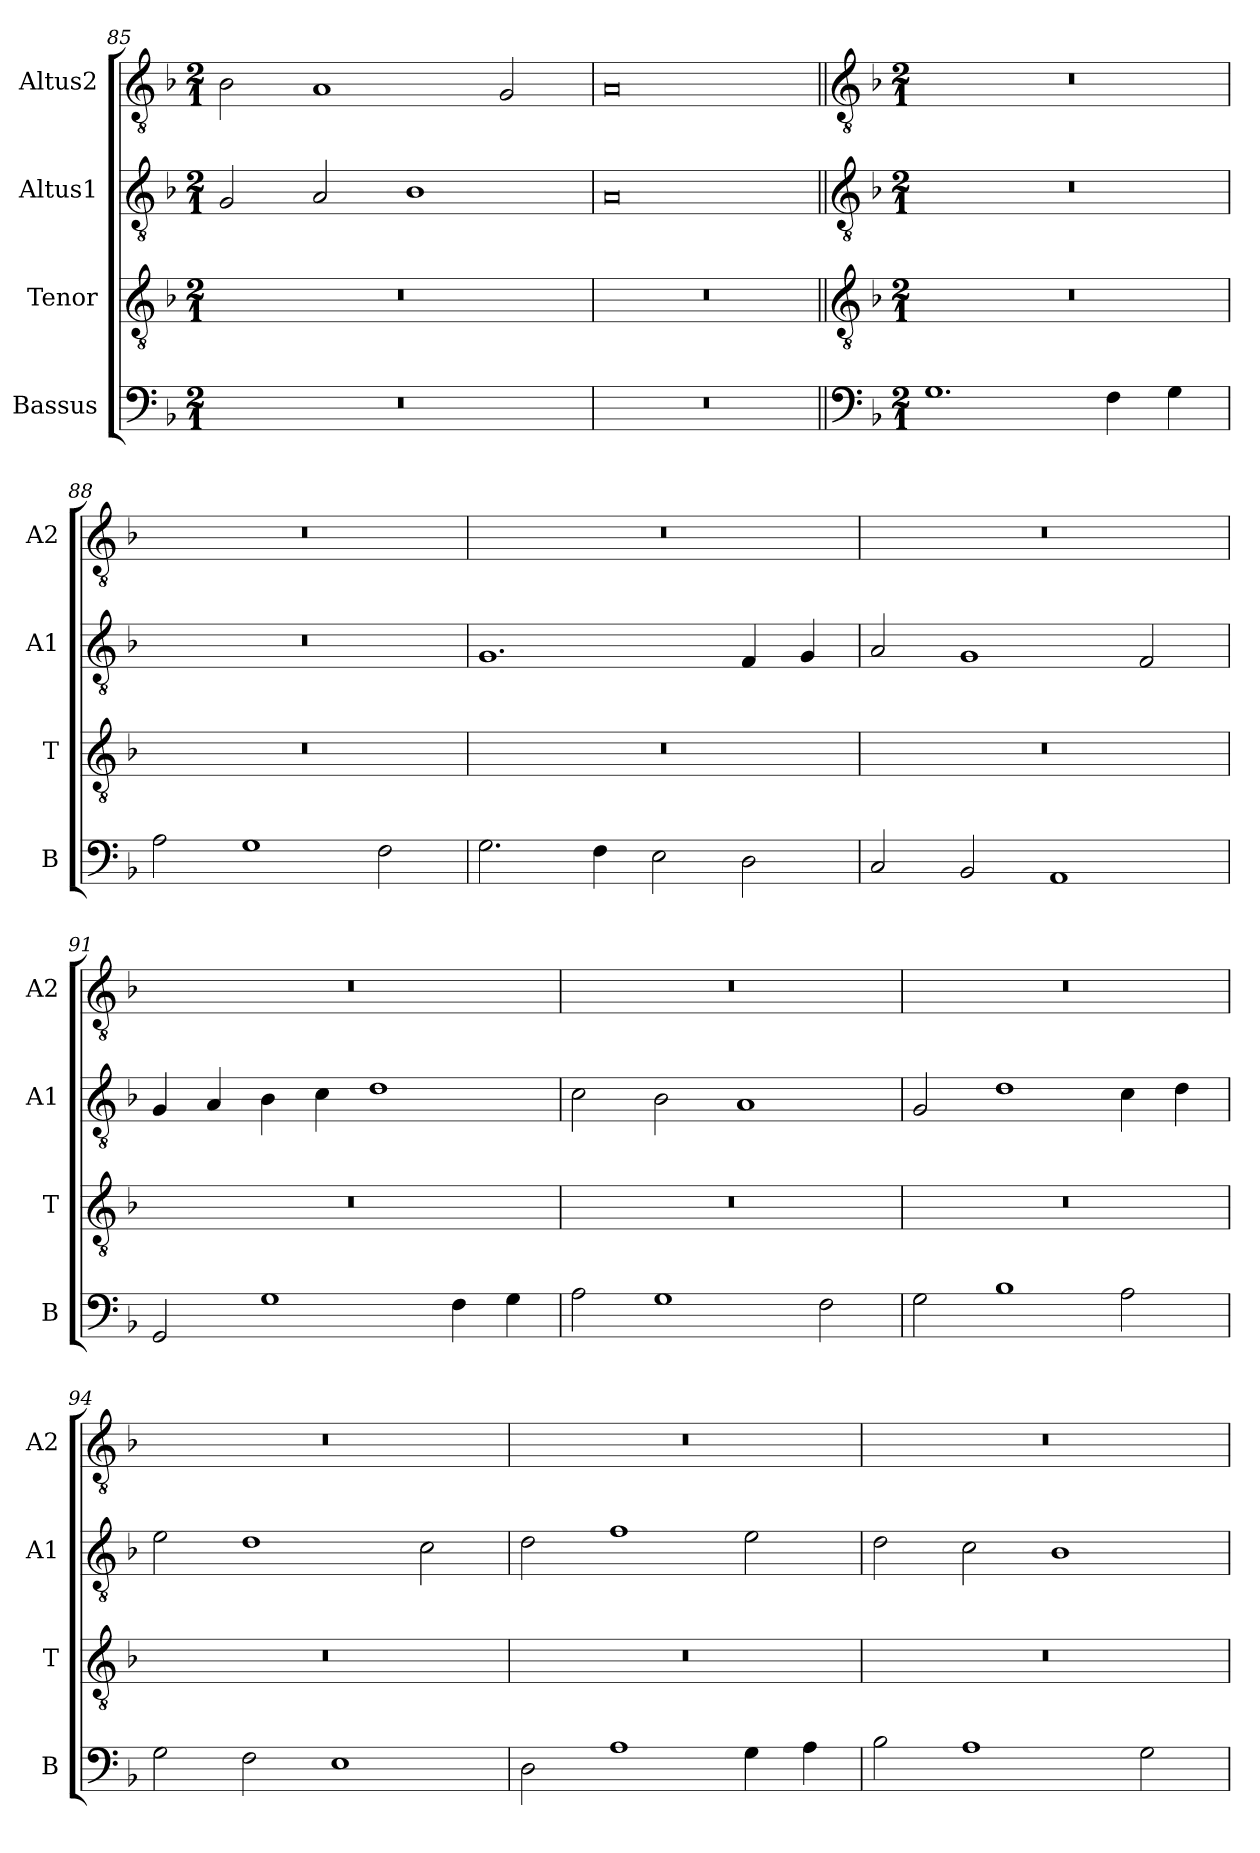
**kern	**kern	**kern	**kern
*part4	*part3	*part2	*part1
*staff4	*staff3	*staff2	*staff1
*I"Bassus	*I"Tenor	*I"Altus1	*I"Altus2
*I'B	*I'T	*I'A1	*I'A2
*clefF4	*clefGv2	*clefGv2	*clefGv2
*k[b-]	*k[b-]	*k[b-]	*k[b-]
*M2/1	*M2/1	*M2/1	*M2/1
=85	=85	=85	=85
0r	0r	2G/	2B-\
.	.	2A/	1A
.	.	1B-	.
.	.	.	2G/
=86	=86	=86	=86
0r	0r	0A	0A
!!LO:LB:g=z
=87||	=87||	=87||	=87||
*clefF4	*clefGv2	*clefGv2	*clefGv2
*k[b-]	*k[b-]	*k[b-]	*k[b-]
*M2/1	*M2/1	*M2/1	*M2/1
1.G	0r	0r	0r
4F\	.	.	.
4G\	.	.	.
=88	=88	=88	=88
2A\	0r	0r	0r
1G	.	.	.
2F\	.	.	.
=89	=89	=89	=89
2.G\	0r	1.G	0r
4F\	.	.	.
2E\	.	.	.
2D\	.	4F/	.
.	.	4G/	.
=90	=90	=90	=90
2C/	0r	2A/	0r
2BB-/	.	1G	.
1AA	.	.	.
.	.	2F/	.
=91	=91	=91	=91
2GG/	0r	4G/	0r
.	.	4A/	.
1G	.	4B-\	.
.	.	4c\	.
.	.	1d	.
4F\	.	.	.
4G\	.	.	.
=92	=92	=92	=92
2A\	0r	2c\	0r
1G	.	2B-\	.
.	.	1A	.
2F\	.	.	.
=93	=93	=93	=93
2G\	0r	2G/	0r
1B-	.	1d	.
2A\	.	4c\	.
.	.	4d\	.
=94	=94	=94	=94
2G\	0r	2e\	0r
2F\	.	1d	.
1E	.	.	.
.	.	2c\	.
=95	=95	=95	=95
2D\	0r	2d\	0r
1A	.	1f	.
4G\	.	2e\	.
4A\	.	.	.
=96	=96	=96	=96
2B-\	0r	2d\	0r
1A	.	2c\	.
.	.	1B-	.
2G\	.	.	.
=	=	=	=
*-	*-	*-	*-
